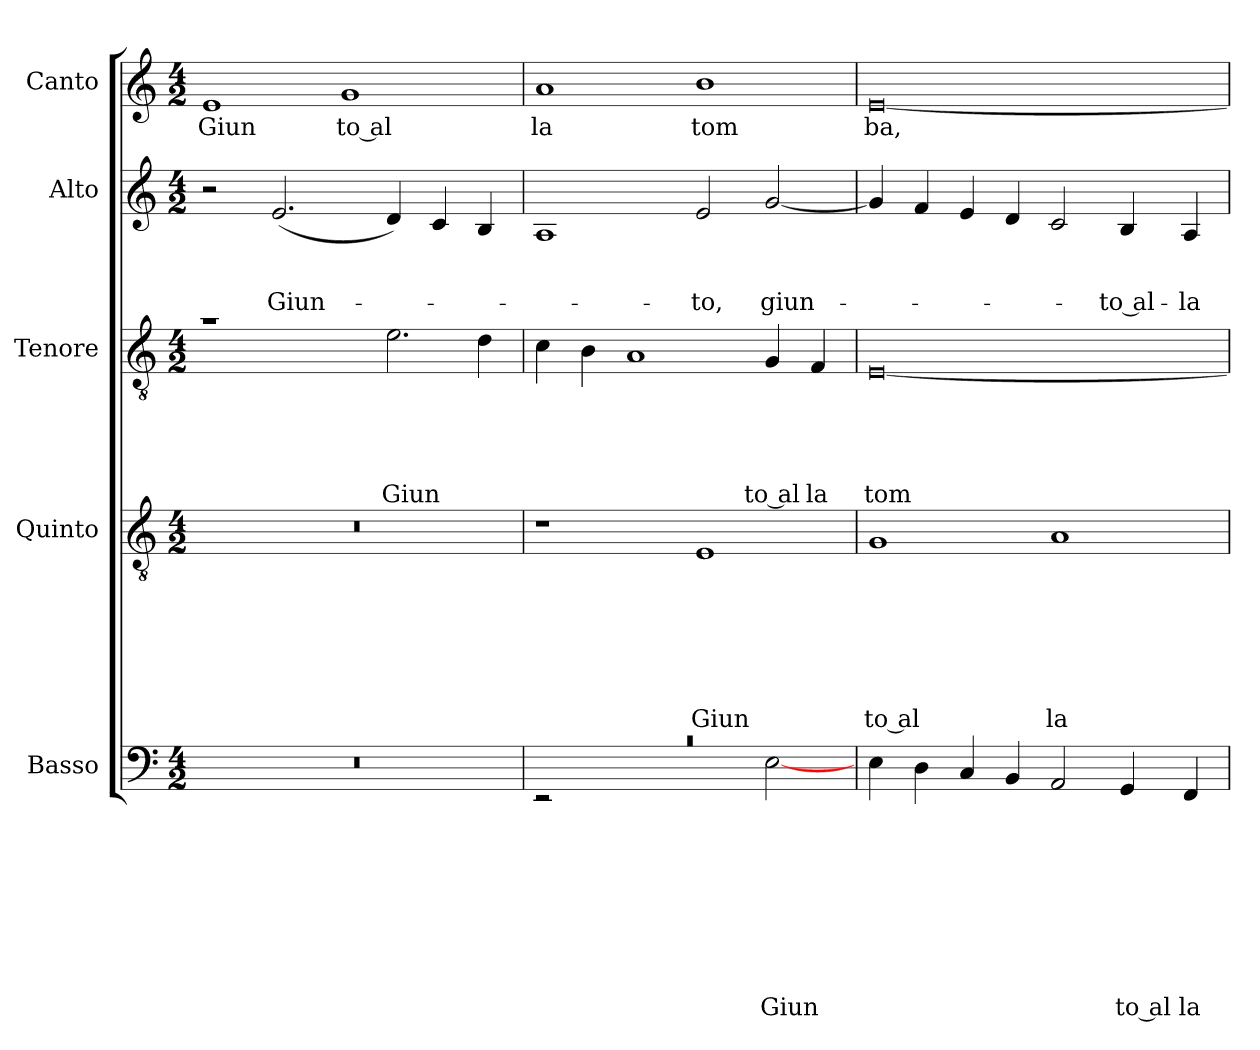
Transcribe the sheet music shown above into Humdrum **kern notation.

**kern	**text	**text	**text	**text	**text	**text	**text	**text	**text	**kern	**text	**text	**text	**text	**text	**text	**text	**kern	**text	**text	**text	**text	**text	**kern	**text	**text	**text	**kern	**text
*part5	*part5	*part5	*part5	*part5	*part5	*part5	*part5	*part5	*part5	*part4	*part4	*part4	*part4	*part4	*part4	*part4	*part4	*part3	*part3	*part3	*part3	*part3	*part3	*part2	*part2	*part2	*part2	*part1	*part1
*staff5	*staff5	*staff5	*staff5	*staff5	*staff5	*staff5	*staff5	*staff5	*staff5	*staff4	*staff4	*staff4	*staff4	*staff4	*staff4	*staff4	*staff4	*staff3	*staff3	*staff3	*staff3	*staff3	*staff3	*staff2	*staff2	*staff2	*staff2	*staff1	*staff1
*I"Basso	*	*	*	*	*	*	*	*	*	*I"Quinto	*	*	*	*	*	*	*	*I"Tenore	*	*	*	*	*	*I"Alto	*	*	*	*I"Canto	*
*I'Basso	*	*	*	*	*	*	*	*	*	*I'Quinto	*	*	*	*	*	*	*	*I'Tenore	*	*	*	*	*	*I'Alto	*	*	*	*I'Canto	*
*clefF4	*	*	*	*	*	*	*	*	*	*clefGv2	*	*	*	*	*	*	*	*clefGv2	*	*	*	*	*	*clefG2	*	*	*	*clefG2	*
*k[]	*	*	*	*	*	*	*	*	*	*k[]	*	*	*	*	*	*	*	*k[]	*	*	*	*	*	*k[]	*	*	*	*k[]	*
*C:	*	*	*	*	*	*	*	*	*	*C:	*	*	*	*	*	*	*	*C:	*	*	*	*	*	*C:	*	*	*	*C:	*
*M4/2	*	*	*	*	*	*	*	*	*	*M4/2	*	*	*	*	*	*	*	*M4/2	*	*	*	*	*	*M4/2	*	*	*	*M4/2	*
=1	=1	=1	=1	=1	=1	=1	=1	=1	=1	=1	=1	=1	=1	=1	=1	=1	=1	=1	=1	=1	=1	=1	=1	=1	=1	=1	=1	=1	=1
*	*	*	*	*	*	*	*	*	*	*	*	*	*	*	*	*	*	*^	*	*	*	*	*	*	*	*	*	*	*
!	!	!	!	!	!	!	!	!	!	!	!	!	!	!	!	!	!	!	!	!	!	!	!	!	!	!	!	!	!	!LO:LY:b
0r	.	.	.	.	.	.	.	.	.	0r	.	.	.	.	.	.	.	1ra	1..ryy	.	.	.	.	.	2r	.	.	.	1e	Giun
!	!	!	!	!	!	!	!	!	!	!	!	!	!	!	!	!	!	!	!	!	!	!	!	!	!	!	!	!LO:LY:b	!	!
.	.	.	.	.	.	.	.	.	.	.	.	.	.	.	.	.	.	.	.	.	.	.	.	.	(2.e/	.	.	Giun-	.	.
!	!	!	!	!	!	!	!	!	!	!	!	!	!	!	!	!	!	!	!	!	!	!	!	!	!	!	!	!	!	!LO:LY:b:rj
.	.	.	.	.	.	.	.	.	.	.	.	.	.	.	.	.	.	4ryy	.	.	.	.	.	.	.	.	.	.	1g	to al
!	!	!	!	!	!	!	!	!	!	!	!	!	!	!	!	!	!	!	!	!	!	!	!	!LO:LY:b	!	!	!	!	!	!
.	.	.	.	.	.	.	.	.	.	.	.	.	.	.	.	.	.	2.e\	.	.	.	.	.	Giun	4d/)	.	.	.	.	.
.	.	.	.	.	.	.	.	.	.	.	.	.	.	.	.	.	.	.	.	.	.	.	.	.	4c/	.	.	.	.	.
.	.	.	.	.	.	.	.	.	.	.	.	.	.	.	.	.	.	.	4d\	.	.	.	.	.	4B/	.	.	.	.	.
=2	=2	=2	=2	=2	=2	=2	=2	=2	=2	=2	=2	=2	=2	=2	=2	=2	=2	=2	=2	=2	=2	=2	=2	=2	=2	=2	=2	=2	=2	=2
!LO:N:vis=1	!	!	!	!	!	!	!	!	!	!	!	!	!	!	!	!	!	!	!	!	!	!	!	!	!	!	!	!	!	!LO:LY:b
*^	*	*	*	*	*	*	*	*	*	*	*	*	*	*	*	*	*	*v	*v	*	*	*	*	*	*	*	*	*	*	*
0rc	2rEE	.	.	.	.	.	.	.	.	.	1r	.	.	.	.	.	.	.	4c\	.	.	.	.	.	1A	.	.	.	1a	la
.	.	.	.	.	.	.	.	.	.	.	.	.	.	.	.	.	.	.	4B\	.	.	.	.	.	.	.	.	.	.	.
.	1ryy	.	.	.	.	.	.	.	.	.	.	.	.	.	.	.	.	.	1A	.	.	.	.	.	.	.	.	.	.	.
!	!	!	!	!	!	!	!	!	!	!	!	!	!	!	!	!	!	!LO:LY:b	!	!	!	!	!	!	!	!	!	!LO:LY:b	!	!LO:LY:b
.	.	.	.	.	.	.	.	.	.	.	1E	.	.	.	.	.	.	Giun	.	.	.	.	.	.	2e/	.	.	-to,	1b	tom
!	!	!	!	!	!	!	!	!	!	!LO:LY:b	!	!	!	!	!	!	!	!	!	!	!	!	!	!LO:LY:b:rj	!	!	!	!LO:LY:b	!	!
.	[>2E\	.	.	.	.	.	.	.	.	Giun	.	.	.	.	.	.	.	.	4G/	.	.	.	.	to al	[<2g/	.	.	giun-	.	.
!	!	!	!	!	!	!	!	!	!	!	!	!	!	!	!	!	!	!	!	!	!	!	!	!LO:LY:b	!	!	!	!	!	!
.	.	.	.	.	.	.	.	.	.	.	.	.	.	.	.	.	.	.	4F/	.	.	.	.	la	.	.	.	.	.	.
*v	*v	*	*	*	*	*	*	*	*	*	*	*	*	*	*	*	*	*	*	*	*	*	*	*	*	*	*	*	*	*
=3	=3	=3	=3	=3	=3	=3	=3	=3	=3	=3	=3	=3	=3	=3	=3	=3	=3	=3	=3	=3	=3	=3	=3	=3	=3	=3	=3	=3	=3
!	!	!	!	!	!	!	!	!	!	!	!	!	!	!	!	!	!LO:LY:b:rj	!	!	!	!	!	!LO:LY:b	!	!	!	!	!	!LO:LY:b
4E\	.	.	.	.	.	.	.	.	.	1G	.	.	.	.	.	.	to al	[<0E	.	.	.	.	tom	4g/]	.	.	.	[<0e	ba,
4D\	.	.	.	.	.	.	.	.	.	.	.	.	.	.	.	.	.	.	.	.	.	.	.	4f/	.	.	.	.	.
4C/	.	.	.	.	.	.	.	.	.	.	.	.	.	.	.	.	.	.	.	.	.	.	.	4e/	.	.	.	.	.
4BB/	.	.	.	.	.	.	.	.	.	.	.	.	.	.	.	.	.	.	.	.	.	.	.	4d/	.	.	.	.	.
!	!	!	!	!	!	!	!	!	!	!	!	!	!	!	!	!	!LO:LY:b	!	!	!	!	!	!	!	!	!	!	!	!
2AA/	.	.	.	.	.	.	.	.	.	1A	.	.	.	.	.	.	la	.	.	.	.	.	.	2c/	.	.	.	.	.
!	!	!	!	!	!	!	!	!	!LO:LY:b:rj	!	!	!	!	!	!	!	!	!	!	!	!	!	!	!	!	!	!LO:LY:b:rj	!	!
4GG/	.	.	.	.	.	.	.	.	to al	.	.	.	.	.	.	.	.	.	.	.	.	.	.	4B/	.	.	-to al-	.	.
!	!	!	!	!	!	!	!	!	!LO:LY:b	!	!	!	!	!	!	!	!	!	!	!	!	!	!	!	!	!	!LO:LY:b	!	!
4FF/	.	.	.	.	.	.	.	.	la	.	.	.	.	.	.	.	.	.	.	.	.	.	.	4A/	.	.	-la	.	.
=	=	=	=	=	=	=	=	=	=	=	=	=	=	=	=	=	=	=	=	=	=	=	=	=	=	=	=	=	=
*-	*-	*-	*-	*-	*-	*-	*-	*-	*-	*-	*-	*-	*-	*-	*-	*-	*-	*-	*-	*-	*-	*-	*-	*-	*-	*-	*-	*-	*-
